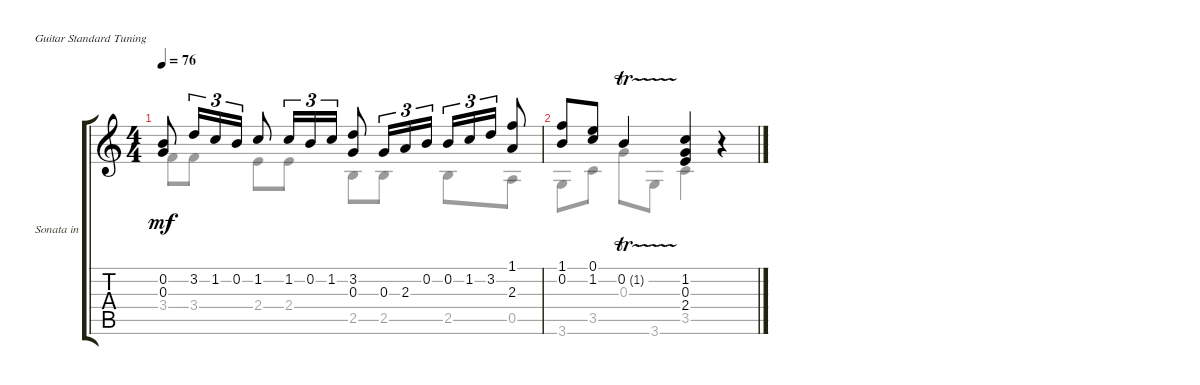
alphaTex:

\bracketExtendMode groupsimilarinstruments
\firstSystemTrackNameOrientation horizontal
\otherSystemsTrackNameOrientation horizontal
\track ("Sonata in Am - 3. Andante" "Sonata in ") {instrument acousticguitarnylon}
\staff {score tabs}
\tuning (E4 B3 G3 D3 A2 E2)
\voice
\ts (4 4)
\tempo 76
\clef g2
\ks c
(0.2 0.3).8{dy mf} 3.2.16{tu (3 2)} 1.2.16{tu (3 2)} 0.2.16{tu (3 2)} 1.2.8 1.2.16{tu (3 2)} 0.2.16{tu (3 2)} 1.2.16{tu (3 2)} (3.2 0.3).8 0.3.16{tu (3 2)} 2.3.16{tu (3 2)} 0.2.16{tu (3 2)} 0.2.16{tu (3 2)} 1.2.16{tu (3 2)} 3.2.16{tu (3 2)} (1.1 2.3).8 |
(1.1 0.2).8 (0.1 1.2).8 0.2{tr (1 16)}.4 (1.2 0.3 2.4).4 r.4
\voice
\clef g2
\ottava regular
\simile none
\ks c
3.4.8{dy mf} 3.4.8 2.4.8 2.4.8 2.5.8 2.5.8 2.5.8 0.5.8 |
3.6.8 3.5.8 0.3.8 3.6.8 3.5.4 r.4
